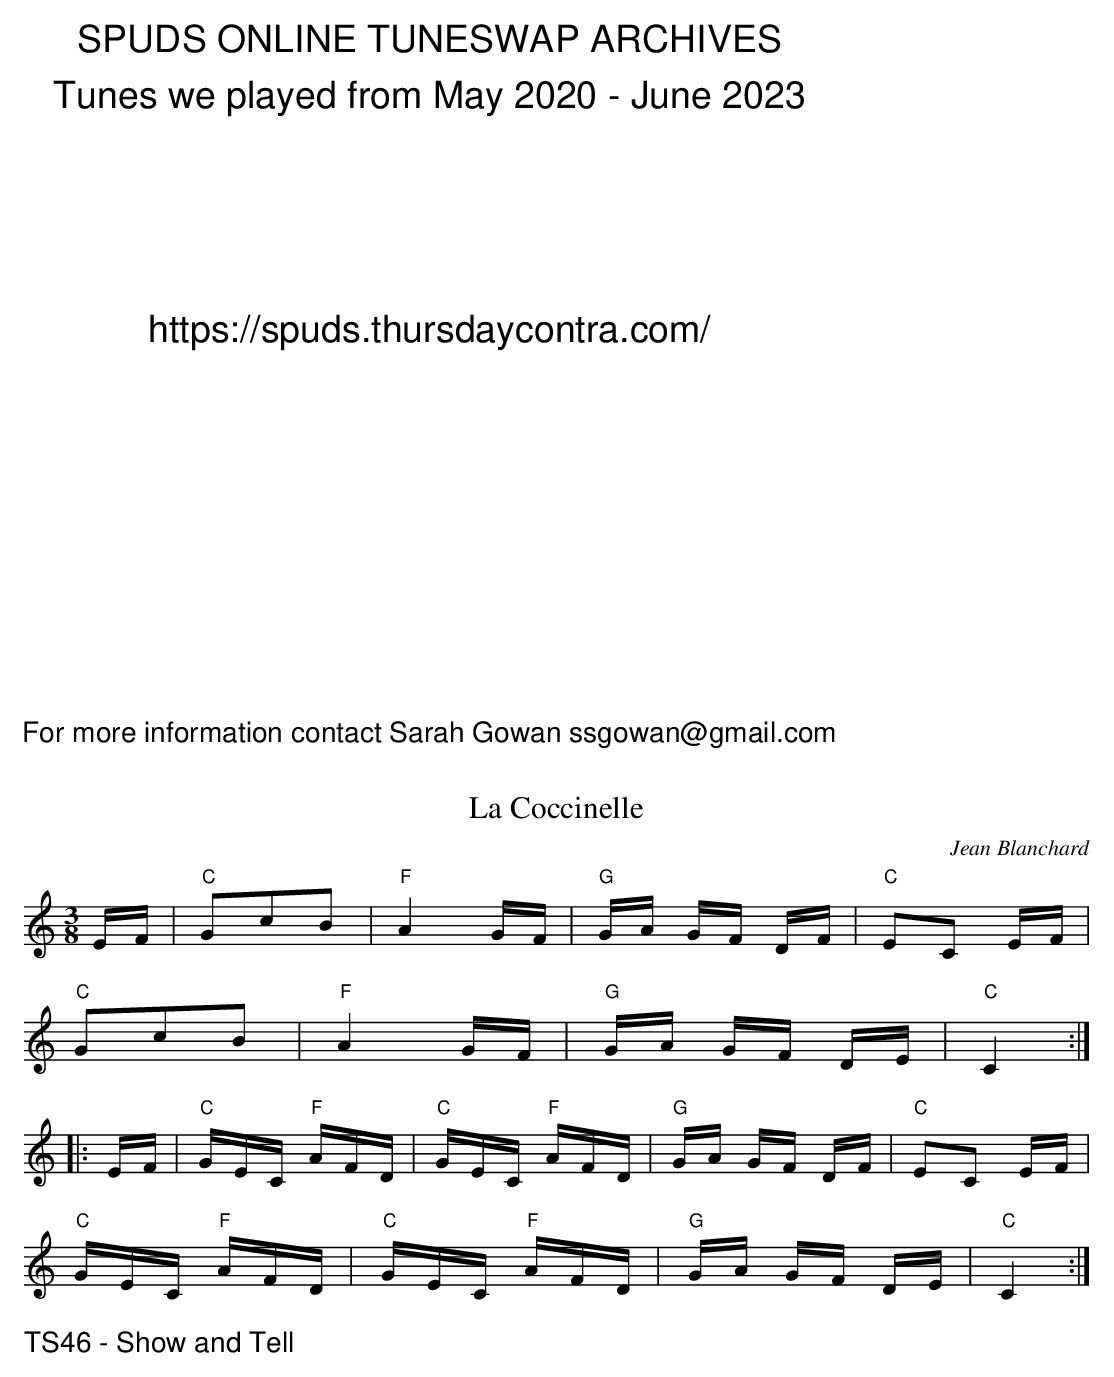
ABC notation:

X:1
T:Coccinelle, La
M:3/8
L:1/16
C:Jean Blanchard
K:Cmaj
EF | "C"G2c2B2 | "F"A4GF | "G"GA GF DF | "C"E2C2 EF |
"C"G2c2B2 | "F"A4GF |"G"GA GF DE | "C"C4 :|
|: EF | "C"GEC "F"AFD | "C"GEC "F"AFD | "G"GA GF DF |"C"E2C2 EF |
"C"GEC "F"AFD | "C"GEC "F"AFD | "G"GA GF DE | "C"C4 :|
